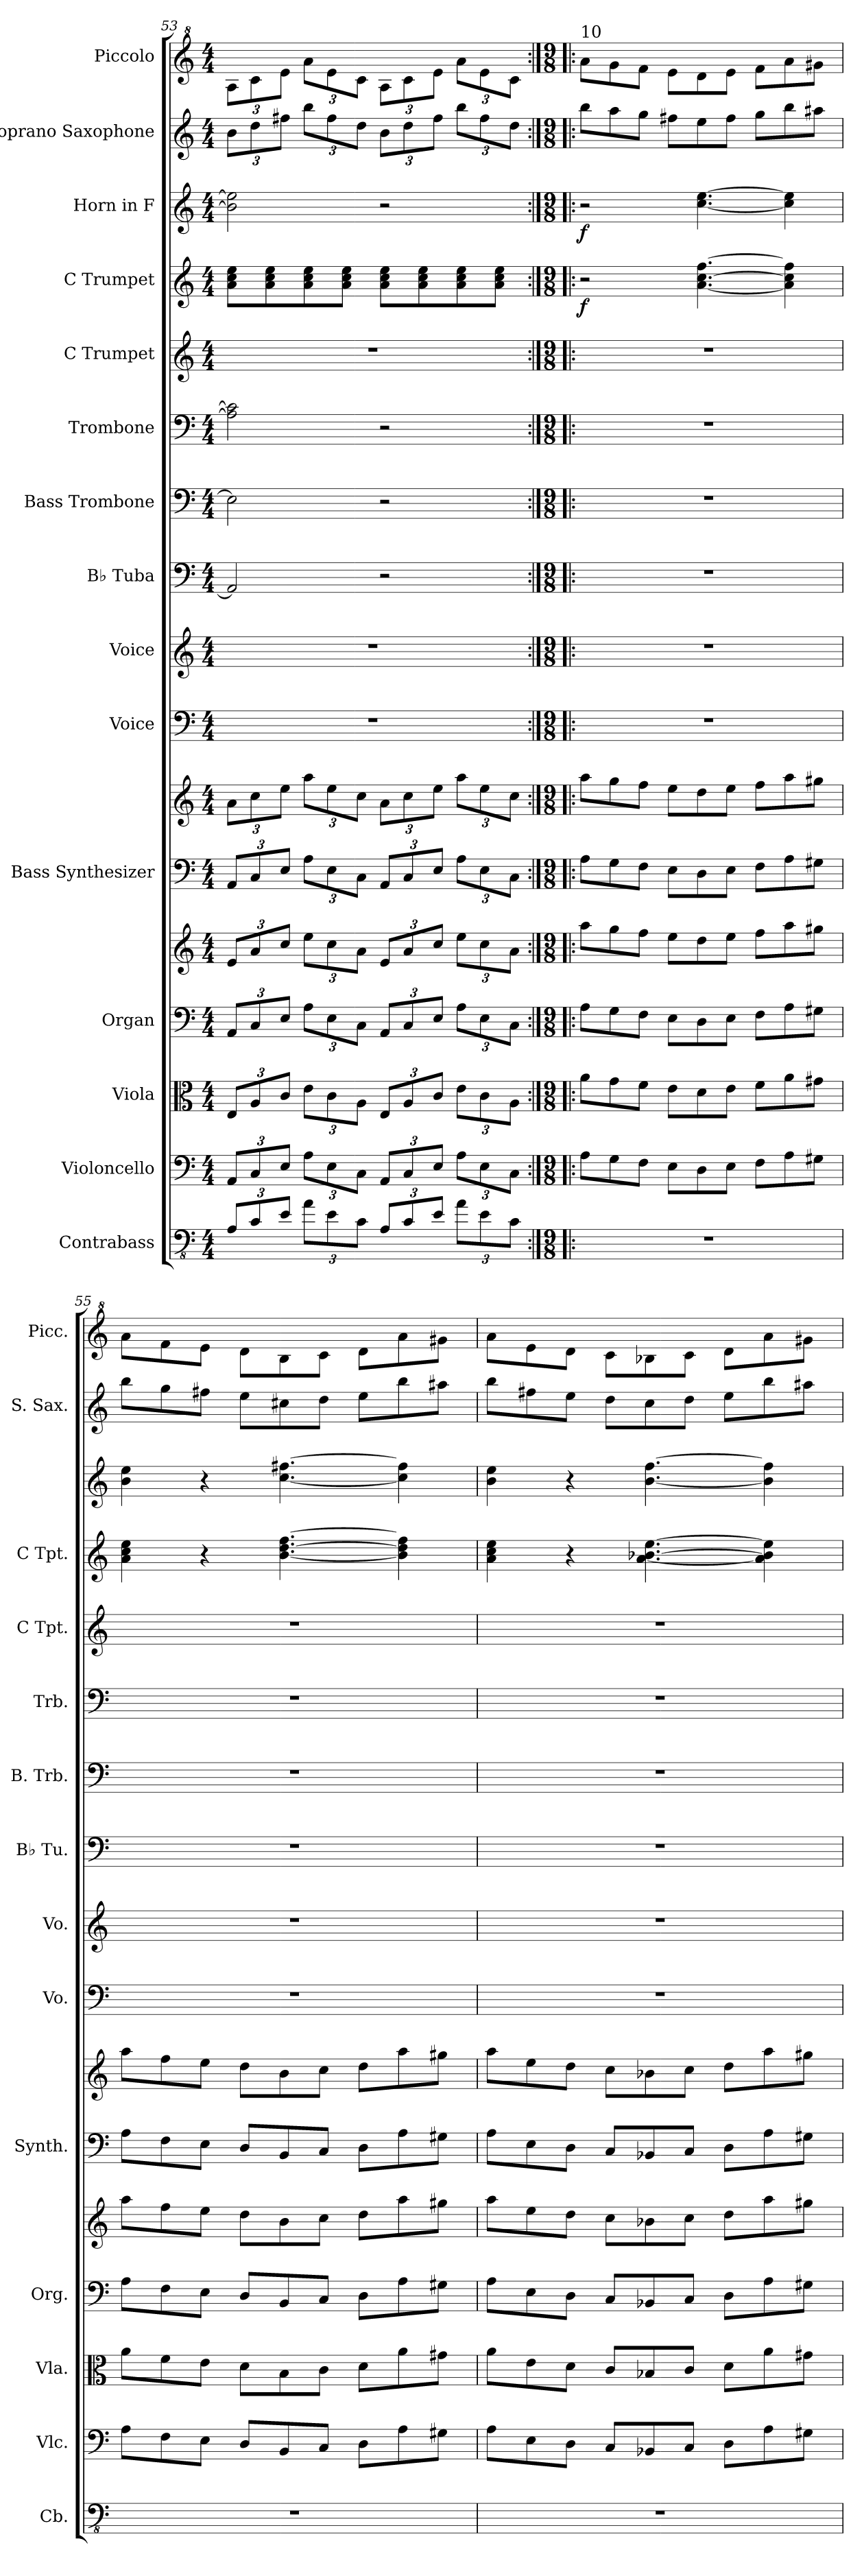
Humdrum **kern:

**kern	**kern	**kern	**kern	**kern	**kern	**kern	**kern	**kern	**kern	**kern	**kern	**kern	**kern	**dynam	**kern	**dynam	**kern	**kern
*part15	*part14	*part13	*part12	*part12	*part11	*part11	*part10	*part9	*part8	*part7	*part6	*part5	*part4	*part4	*part3	*part3	*part2	*part1
*staff17	*staff16	*staff15	*staff14	*staff13	*staff12	*staff11	*staff10	*staff9	*staff8	*staff7	*staff6	*staff5	*staff4	*staff4	*staff3	*staff3	*staff2	*staff1
*I"Contrabass	*I"Violoncello	*I"Viola	*I"Organ	*	*I"Bass Synthesizer	*	*I"Voice	*I"Voice	*I"B♭ Tuba	*I"Bass Trombone	*I"Trombone	*I"C Trumpet	*I"C Trumpet	*	*I"Horn in F	*	*I"Soprano Saxophone	*I"Piccolo
*I'Cb.	*I'Vlc.	*I'Vla.	*I'Org.	*	*I'Synth.	*	*I'Vo.	*I'Vo.	*I'B♭ Tu.	*I'B. Trb.	*I'Trb.	*I'C Tpt.	*I'C Tpt.	*	*	*	*I'S. Sax.	*I'Picc.
*clefFv4	*clefF4	*clefC3	*clefF4	*clefG2	*clefF4	*clefG2	*clefF4	*clefG2	*clefF4	*clefF4	*clefF4	*clefG2	*clefG2	*	*clefG2	*	*clefG2	*clefG^2
*ITrd7c12	*	*	*	*	*	*	*	*	*	*	*	*	*	*	*ITrd4c7	*	*ITrd1c2	*ITrd-7c-12
*k[]	*k[]	*k[]	*k[]	*k[]	*k[]	*k[]	*k[]	*k[]	*k[]	*k[]	*k[]	*k[]	*k[]	*	*k[b-]	*	*k[b-e-]	*k[]
*M4/4	*M4/4	*M4/4	*M4/4	*M4/4	*M4/4	*M4/4	*M4/4	*M4/4	*M4/4	*M4/4	*M4/4	*M4/4	*M4/4	*	*M4/4	*	*M4/4	*M4/4
*Xbrackettup	*Xbrackettup	*Xbrackettup	*Xbrackettup	*Xbrackettup	*Xbrackettup	*Xbrackettup	*	*	*	*	*	*	*	*	*	*	*Xbrackettup	*Xbrackettup
=53	=53	=53	=53	=53	=53	=53	=53	=53	=53	=53	=53	=53	=53	=53	=53	=53	=53	=53
12AAA/L	12AA/L	12E/L	12AA/L	12e/L	12AA/L	12a\L	1r	1r	2AA/]	2E\]	2A\] 2c\]	1r	8a\ 8cc\ 8ee\L	.	2e\] 2a\]	.	12a\L	12aa\L
12CC/	12C/	12A/	12C/	12a/	12C/	12cc\	.	.	.	.	.	.	.	.	.	.	12cc\	12ccc\
.	.	.	.	.	.	.	.	.	.	.	.	.	8a\ 8cc\ 8ee\	.	.	.	.	.
12EE/J	12E/J	12c/J	12E/J	12cc/J	12E/J	12ee\J	.	.	.	.	.	.	.	.	.	.	12een\J	12eee\J
12AA\L	12A\L	12e\L	12A\L	12ee\L	12A\L	12aa\L	.	.	.	.	.	.	8a\ 8cc\ 8ee\	.	.	.	12aa\L	12aaa\L
12EE\	12E\	12c\	12E\	12cc\	12E\	12ee\	.	.	.	.	.	.	.	.	.	.	12ee\	12eee\
.	.	.	.	.	.	.	.	.	.	.	.	.	8a\ 8cc\ 8ee\J	.	.	.	.	.
12CC\J	12C\J	12A\J	12C\J	12a\J	12C\J	12cc\J	.	.	.	.	.	.	.	.	.	.	12cc\J	12ccc\J
12AAA/L	12AA/L	12E/L	12AA/L	12e/L	12AA/L	12a\L	.	.	2r	2r	2r	.	8a\ 8cc\ 8ee\L	.	2r	.	12a\L	12aa\L
12CC/	12C/	12A/	12C/	12a/	12C/	12cc\	.	.	.	.	.	.	.	.	.	.	12cc\	12ccc\
.	.	.	.	.	.	.	.	.	.	.	.	.	8a\ 8cc\ 8ee\	.	.	.	.	.
12EE/J	12E/J	12c/J	12E/J	12cc/J	12E/J	12ee\J	.	.	.	.	.	.	.	.	.	.	12ee\J	12eee\J
12AA\L	12A\L	12e\L	12A\L	12ee\L	12A\L	12aa\L	.	.	.	.	.	.	8a\ 8cc\ 8ee\	.	.	.	12aa\L	12aaa\L
12EE\	12E\	12c\	12E\	12cc\	12E\	12ee\	.	.	.	.	.	.	.	.	.	.	12ee\	12eee\
.	.	.	.	.	.	.	.	.	.	.	.	.	8a\ 8cc\ 8ee\J	.	.	.	.	.
12CC\J	12C\J	12A\J	12C\J	12a\J	12C\J	12cc\J	.	.	.	.	.	.	.	.	.	.	12cc\J	12ccc\J
!!LO:PB:g=z
=54:|!|:	=54:|!|:	=54:|!|:	=54:|!|:	=54:|!|:	=54:|!|:	=54:|!|:	=54:|!|:	=54:|!|:	=54:|!|:	=54:|!|:	=54:|!|:	=54:|!|:	=54:|!|:	=54:|!|:	=54:|!|:	=54:|!|:	=54:|!|:	=54:|!|:
*M9/8	*M9/8	*M9/8	*M9/8	*M9/8	*M9/8	*M9/8	*M9/8	*M9/8	*M9/8	*M9/8	*M9/8	*M9/8	*M9/8	*	*M9/8	*	*M9/8	*M9/8
!	!	!	!	!	!	!	!	!	!	!	!	!	!	!	!	!	!	!LO:TX:a:t=10
!	!	!	!	!	!	!	!	!	!	!	!	!	!	!LO:DY:b	!	!LO:DY:b	!	!
8%9r	8A\L	8a\L	8A\L	8aa\L	8A\L	8aa\L	8%9r	8%9r	8%9r	8%9r	8%9r	8%9r	2r	f	2r	f	8aa\L	8aaa\L
.	8G\	8g\	8G\	8gg\	8G\	8gg\	.	.	.	.	.	.	.	.	.	.	8gg\	8ggg\
.	8F\J	8f\J	8F\J	8ff\J	8F\J	8ff\J	.	.	.	.	.	.	.	.	.	.	8ff\J	8fff\J
.	8E\L	8e\L	8E\L	8ee\L	8E\L	8ee\L	.	.	.	.	.	.	.	.	.	.	8een\L	8eee\L
.	8D\	8d\	8D\	8dd\	8D\	8dd\	.	.	.	.	.	.	[4.a\ [4.cc\ [4.ff\	.	[4.f\ [4.a\	.	8dd\	8ddd\
.	8E\J	8e\J	8E\J	8ee\J	8E\J	8ee\J	.	.	.	.	.	.	.	.	.	.	8ee\J	8eee\J
.	8F\L	8f\L	8F\L	8ff\L	8F\L	8ff\L	.	.	.	.	.	.	.	.	.	.	8ff\L	8fff\L
.	8A\	8a\	8A\	8aa\	8A\	8aa\	.	.	.	.	.	.	4a\] 4cc\] 4ff\]	.	4f\] 4a\]	.	8aa\	8aaa\
.	8G#X\J	8g#X\J	8G#X\J	8gg#X\J	8G#X\J	8gg#X\J	.	.	.	.	.	.	.	.	.	.	8gg#X\J	8ggg#X\J
=55	=55	=55	=55	=55	=55	=55	=55	=55	=55	=55	=55	=55	=55	=55	=55	=55	=55	=55
8%9r	8A\L	8a\L	8A\L	8aa\L	8A\L	8aa\L	8%9r	8%9r	8%9r	8%9r	8%9r	8%9r	4a\ 4cc\ 4ee\	.	4e\ 4a\	.	8aa\L	8aaa\L
.	8F\	8f\	8F\	8ff\	8F\	8ff\	.	.	.	.	.	.	.	.	.	.	8ff\	8fff\
.	8E\J	8e\J	8E\J	8ee\J	8E\J	8ee\J	.	.	.	.	.	.	4r	.	4r	.	8een\J	8eee\J
.	8D/L	8d\L	8D/L	8dd\L	8D/L	8dd\L	.	.	.	.	.	.	.	.	.	.	8dd\L	8ddd\L
.	8BB/	8B\	8BB/	8b\	8BB/	8b\	.	.	.	.	.	.	[4.b\ [4.dd\ [4.ff\	.	[4.f\ [4.bn\	.	8bn\	8bb\
.	8C/J	8c\J	8C/J	8cc\J	8C/J	8cc\J	.	.	.	.	.	.	.	.	.	.	8cc\J	8ccc\J
.	8D\L	8d\L	8D\L	8dd\L	8D\L	8dd\L	.	.	.	.	.	.	.	.	.	.	8dd\L	8ddd\L
.	8A\	8a\	8A\	8aa\	8A\	8aa\	.	.	.	.	.	.	4b\] 4dd\] 4ff\]	.	4f\] 4b\]	.	8aa\	8aaa\
.	8G#X\J	8g#X\J	8G#X\J	8gg#X\J	8G#X\J	8gg#X\J	.	.	.	.	.	.	.	.	.	.	8gg#X\J	8ggg#X\J
=56	=56	=56	=56	=56	=56	=56	=56	=56	=56	=56	=56	=56	=56	=56	=56	=56	=56	=56
8%9r	8A\L	8a\L	8A\L	8aa\L	8A\L	8aa\L	8%9r	8%9r	8%9r	8%9r	8%9r	8%9r	4a\ 4cc\ 4ee\	.	4e\ 4a\	.	8aa\L	8aaa\L
.	8E\	8e\	8E\	8ee\	8E\	8ee\	.	.	.	.	.	.	.	.	.	.	8een\	8eee\
.	8D\J	8d\J	8D\J	8dd\J	8D\J	8dd\J	.	.	.	.	.	.	4r	.	4r	.	8dd\J	8ddd\J
.	8C/L	8c/L	8C/L	8cc\L	8C/L	8cc\L	.	.	.	.	.	.	.	.	.	.	8cc\L	8ccc\L
.	8BB-X/	8B-X/	8BB-X/	8b-X\	8BB-X/	8b-X\	.	.	.	.	.	.	[4.a\ [4.b-X\ [4.ee\	.	[4.e\ [4.b-\	.	8b-\	8bb-X\
.	8C/J	8c/J	8C/J	8cc\J	8C/J	8cc\J	.	.	.	.	.	.	.	.	.	.	8cc\J	8ccc\J
.	8D\L	8d\L	8D\L	8dd\L	8D\L	8dd\L	.	.	.	.	.	.	.	.	.	.	8dd\L	8ddd\L
.	8A\	8a\	8A\	8aa\	8A\	8aa\	.	.	.	.	.	.	4a\] 4b-\] 4ee\]	.	4e\] 4b-\]	.	8aa\	8aaa\
.	8G#X\J	8g#X\J	8G#X\J	8gg#X\J	8G#X\J	8gg#X\J	.	.	.	.	.	.	.	.	.	.	8gg#X\J	8ggg#X\J
=	=	=	=	=	=	=	=	=	=	=	=	=	=	=	=	=	=	=
*-	*-	*-	*-	*-	*-	*-	*-	*-	*-	*-	*-	*-	*-	*-	*-	*-	*-	*-
